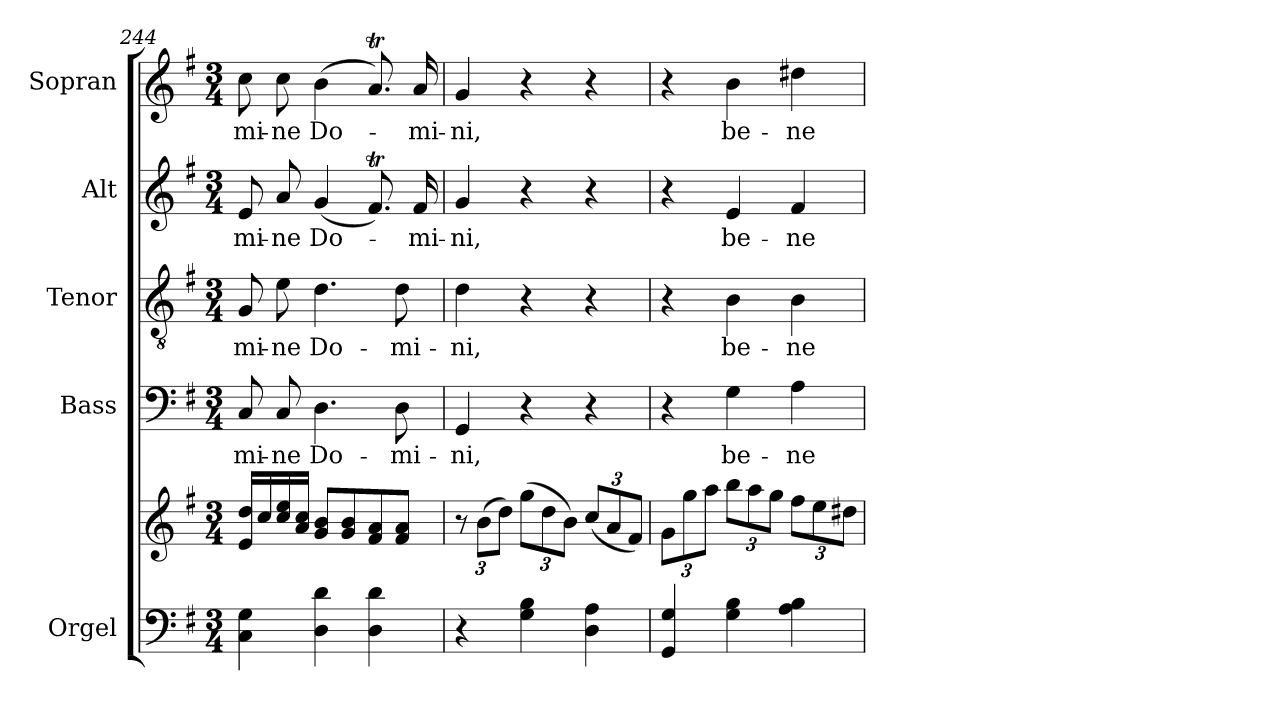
**kern	**kern	**kern	**text	**kern	**text	**kern	**text	**kern	**text
*part5	*part5	*part4	*part4	*part3	*part3	*part2	*part2	*part1	*part1
*staff6	*staff5	*staff4	*staff4	*staff3	*staff3	*staff2	*staff2	*staff1	*staff1
*I"Orgel	*	*I"Bass	*	*I"Tenor	*	*I"Alt	*	*I"Sopran	*
*	*	*I'B.	*	*I'T.	*	*I'A.	*	*I'S.	*
!!LO:PB:g=z
*clefF4	*clefG2	*clefF4	*	*clefGv2	*	*clefG2	*	*clefG2	*
*k[f#]	*k[f#]	*k[f#]	*	*k[f#]	*	*k[f#]	*	*k[f#]	*
*G:	*G:	*G:	*	*G:	*	*G:	*	*G:	*
*M3/4	*M3/4	*M3/4	*	*M3/4	*	*M3/4	*	*M3/4	*
=244	=244	=244	=244	=244	=244	=244	=244	=244	=244
!	!	!	!LO:LY:b	!	!LO:LY:b	!	!LO:LY:b	!	!LO:LY:b
4C!\ 4G!\	16e!/ 16dd!/LL	8C/	-mi-	8G/	-mi-	8e/	-mi-	8cc\	-mi-
.	16cc!/	.	.	.	.	.	.	.	.
!	!	!	!LO:LY:b	!	!LO:LY:b	!	!LO:LY:b	!	!LO:LY:b
.	16cc!/ 16ee!/	8C/	-ne	8e\	-ne	8a/	-ne	8cc\	-ne
.	16a!/ 16cc!/JJ	.	.	.	.	.	.	.	.
!	!	!	!LO:LY:b	!	!LO:LY:b	!	!LO:LY:b	!	!LO:LY:b
4D!\ 4d!\	8g!/ 8b!/L	4.D\	Do-	4.d\	Do-	(<4g/	Do-	(>4b\	Do-
.	8g!/ 8b!/	.	.	.	.	.	.	.	.
4D!\ 4d!\	8f#!/ 8a!/	.	.	.	.	8.f#t/)	.	8.aT/)	.
!	!	!	!LO:LY:b	!	!LO:LY:b	!	!	!	!
.	8f#!/ 8a!/J	8D\	-mi-	8d\	-mi-	.	.	.	.
!	!	!	!	!	!	!	!LO:LY:b	!	!LO:LY:b
.	.	.	.	.	.	16f#/	-mi-	16a/	-mi-
=245	=245	=245	=245	=245	=245	=245	=245	=245	=245
*	*Xbrackettup	*	*	*	*	*	*	*	*
!	!	!	!LO:LY:b	!	!LO:LY:b	!	!LO:LY:b	!	!LO:LY:b
4r	12r	4GG/	-ni,	4d\	-ni,	4g/	-ni,	4g/	-ni,
.	(>12b\L	.	.	.	.	.	.	.	.
.	12dd\J)	.	.	.	.	.	.	.	.
4G\ 4B\	(>12gg\L	4r	.	4r	.	4r	.	4r	.
.	12dd\	.	.	.	.	.	.	.	.
.	12b\J)	.	.	.	.	.	.	.	.
4D\ 4A\	(<12cc/L	4r	.	4r	.	4r	.	4r	.
.	12a/	.	.	.	.	.	.	.	.
.	12f#/J)	.	.	.	.	.	.	.	.
=246	=246	=246	=246	=246	=246	=246	=246	=246	=246
4GG/ 4G/	12g\L	4r	.	4r	.	4r	.	4r	.
.	12gg\	.	.	.	.	.	.	.	.
.	12aa\J	.	.	.	.	.	.	.	.
!	!	!	!LO:LY:b	!	!LO:LY:b	!	!LO:LY:b	!	!LO:LY:b
4G\ 4B\	12bb\L	4G\	be-	4B\	be-	4e/	be-	4b\	be-
.	12aa\	.	.	.	.	.	.	.	.
.	12gg\J	.	.	.	.	.	.	.	.
!	!	!	!LO:LY:b	!	!LO:LY:b	!	!LO:LY:b	!	!LO:LY:b
4A\ 4B\	12ff#\L	4A\	-ne-	4B\	-ne-	4f#/	-ne-	4dd#X\	-ne-
.	12ee\	.	.	.	.	.	.	.	.
.	12dd#X\J	.	.	.	.	.	.	.	.
=	=	=	=	=	=	=	=	=	=
*-	*-	*-	*-	*-	*-	*-	*-	*-	*-
